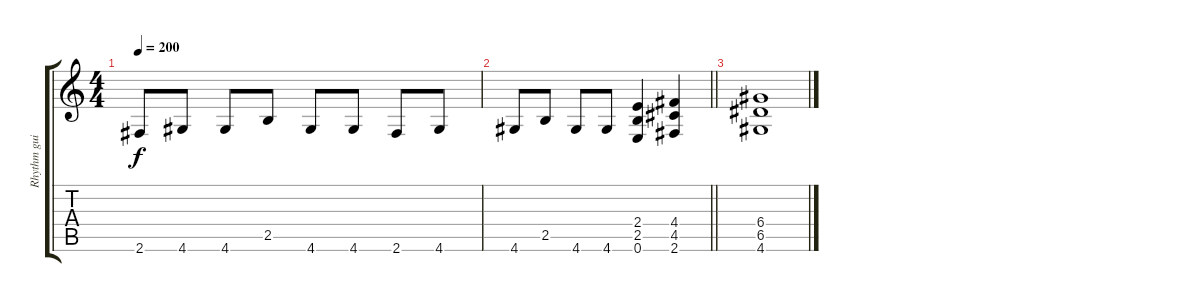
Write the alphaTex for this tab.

\track ("Rhythm guitar 1" "Rhythm gui") {instrument distortionguitar}
\staff {score tabs}
\tuning (E4 B3 G3 D3 A2 E2) {hide}
\ts (4 4)
\tempo 200
\clef g2
\ks c
2.6.8{dy f} 4.6.8 4.6.8 2.5.8 4.6.8 4.6.8 2.6.8 4.6.8 |
\barLineRight lightlight
4.6.8 2.5.8 4.6.8 4.6.8 (2.4 2.5 0.6).4 (4.4 4.5 2.6).4 |
(6.4 6.5 4.6).1
